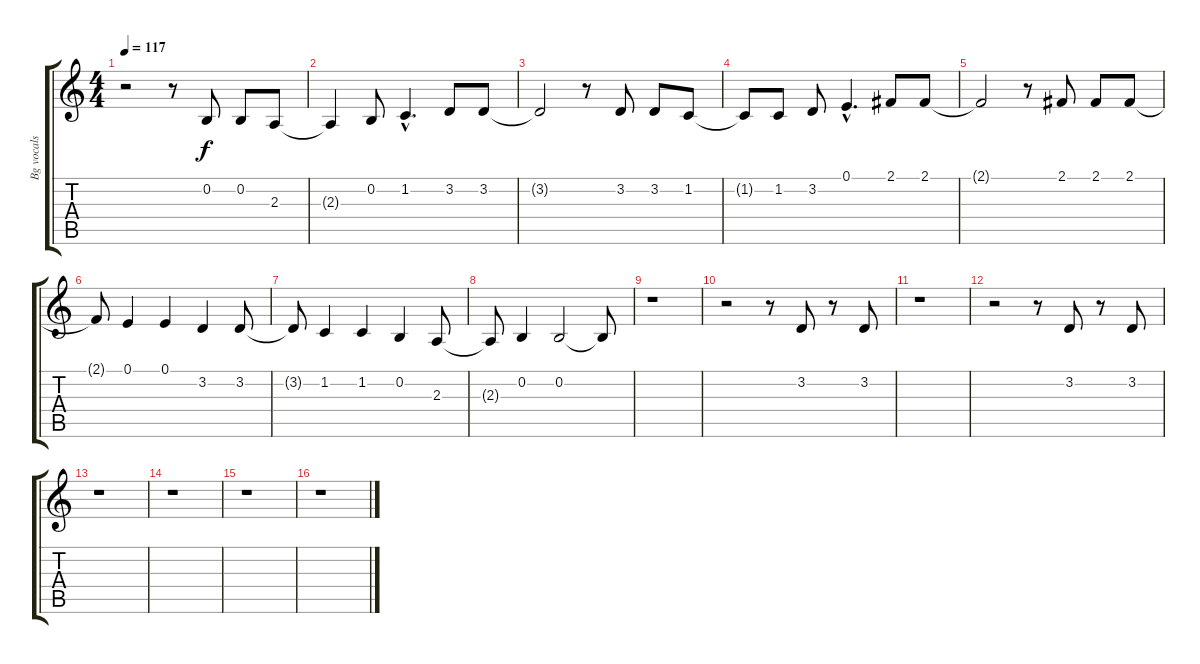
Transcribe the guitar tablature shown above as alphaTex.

\track ("Bg vocals" "Bg vocals") {instrument oboe}
\staff {score tabs}
\tuning (E4 B3 G3 D3 A2 E2) {hide}
\ts (4 4)
\tempo 117
\clef g2
\ks c
r.2{dy f} r.8 0.2.8 0.2.8 2.3.8 |
2.3{t}.4 0.2.8 1.2{hac}.4{d} 3.2.8 3.2.8 |
3.2{t}.2 r.8 3.2.8 3.2.8 1.2.8 |
1.2{t}.8 1.2.8 3.2.8 0.1{hac}.4{d} 2.1.8 2.1.8 |
2.1{t}.2 r.8 2.1.8 2.1.8 2.1.8 |
2.1{t}.8 0.1.4 0.1.4 3.2.4 3.2.8 |
3.2{t}.8 1.2.4 1.2.4 0.2.4 2.3.8 |
2.3{t}.8 0.2.4 0.2.2 0.2{t}.8 |
r.1 |
r.2 r.8 3.2.8 r.8 3.2.8 |
r.1 |
r.2 r.8 3.2.8 r.8 3.2.8 |
r.1 |
r.1 |
r.1 |
r.1
